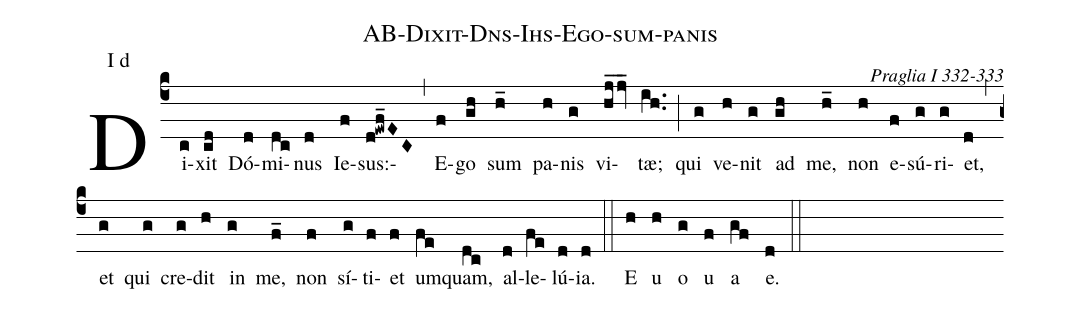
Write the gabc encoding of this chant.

name: AB-Dixit-Dns-Ihs-Ego-sum-panis;
commentary: Praglia I 332-333 ;
annotation: I d;
%%
(c4) Di(c)xit(cd) Dó(d)mi(dc)nus(d) Ie(f)sus:(d!ewf_EC)(,) E(f)go(gh) sum(h_) pa(h)nis(g) vi(hj_jv_)tæ;(ih..) (;) qui(g) ve(h)nit(g) ad(gh) me,(h_) non(h) e(f)sú(g)ri(g)et,(d) (,) et(g) qui(g) cre(g)dit(h) in(g) me,(f_) non(f) sí(g)ti(f)et(f) um(fe)quam,(dc) al(d)le(fe)lú(d)ia.(d) (::)
E(h) u(h) o(g) u(f) a(gf) e.(d) (::)
